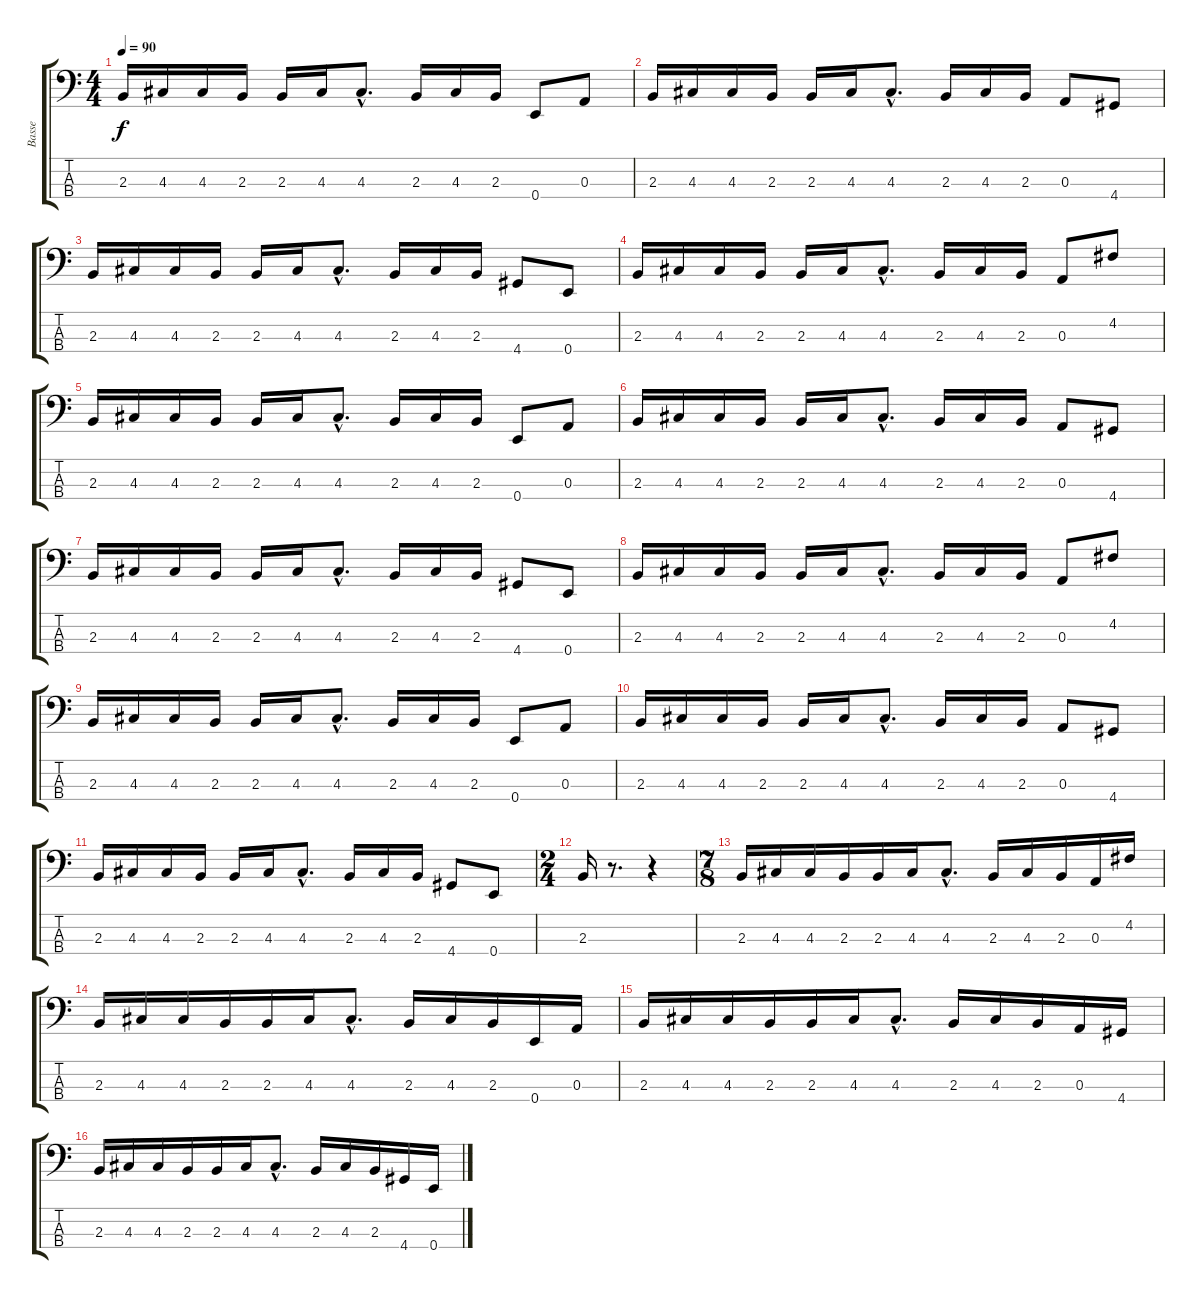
\track ("Basse" "Basse") {instrument electricbassfinger}
\staff {score tabs}
\tuning (G2 D2 A1 E1) {hide}
\ts (4 4)
\tempo 90
\clef f4
\ks c
2.3.16{dy f} 4.3.16 4.3.16 2.3.16 2.3.16 4.3.16 4.3{hac}.8{d} 2.3.16 4.3.16 2.3.16 0.4.8 0.3.8 |
2.3.16 4.3.16 4.3.16 2.3.16 2.3.16 4.3.16 4.3{hac}.8{d} 2.3.16 4.3.16 2.3.16 0.3.8 4.4.8 |
2.3.16 4.3.16 4.3.16 2.3.16 2.3.16 4.3.16 4.3{hac}.8{d} 2.3.16 4.3.16 2.3.16 4.4.8 0.4.8 |
2.3.16 4.3.16 4.3.16 2.3.16 2.3.16 4.3.16 4.3{hac}.8{d} 2.3.16 4.3.16 2.3.16 0.3.8 4.2.8 |
2.3.16 4.3.16 4.3.16 2.3.16 2.3.16 4.3.16 4.3{hac}.8{d} 2.3.16 4.3.16 2.3.16 0.4.8 0.3.8 |
2.3.16 4.3.16 4.3.16 2.3.16 2.3.16 4.3.16 4.3{hac}.8{d} 2.3.16 4.3.16 2.3.16 0.3.8 4.4.8 |
2.3.16 4.3.16 4.3.16 2.3.16 2.3.16 4.3.16 4.3{hac}.8{d} 2.3.16 4.3.16 2.3.16 4.4.8 0.4.8 |
2.3.16 4.3.16 4.3.16 2.3.16 2.3.16 4.3.16 4.3{hac}.8{d} 2.3.16 4.3.16 2.3.16 0.3.8 4.2.8 |
2.3.16 4.3.16 4.3.16 2.3.16 2.3.16 4.3.16 4.3{hac}.8{d} 2.3.16 4.3.16 2.3.16 0.4.8 0.3.8 |
2.3.16 4.3.16 4.3.16 2.3.16 2.3.16 4.3.16 4.3{hac}.8{d} 2.3.16 4.3.16 2.3.16 0.3.8 4.4.8 |
2.3.16 4.3.16 4.3.16 2.3.16 2.3.16 4.3.16 4.3{hac}.8{d} 2.3.16 4.3.16 2.3.16 4.4.8 0.4.8 |
\ts (2 4)
2.3.16 r.8{d} r.4 |
\ts (7 8)
2.3.16 4.3.16 4.3.16 2.3.16 2.3.16 4.3.16 4.3{hac}.8{d} 2.3.16 4.3.16 2.3.16 0.3.16 4.2.16 |
2.3.16 4.3.16 4.3.16 2.3.16 2.3.16 4.3.16 4.3{hac}.8{d} 2.3.16 4.3.16 2.3.16 0.4.16 0.3.16 |
2.3.16 4.3.16 4.3.16 2.3.16 2.3.16 4.3.16 4.3{hac}.8{d} 2.3.16 4.3.16 2.3.16 0.3.16 4.4.16 |
2.3.16 4.3.16 4.3.16 2.3.16 2.3.16 4.3.16 4.3{hac}.8{d} 2.3.16 4.3.16 2.3.16 4.4.16 0.4.16
